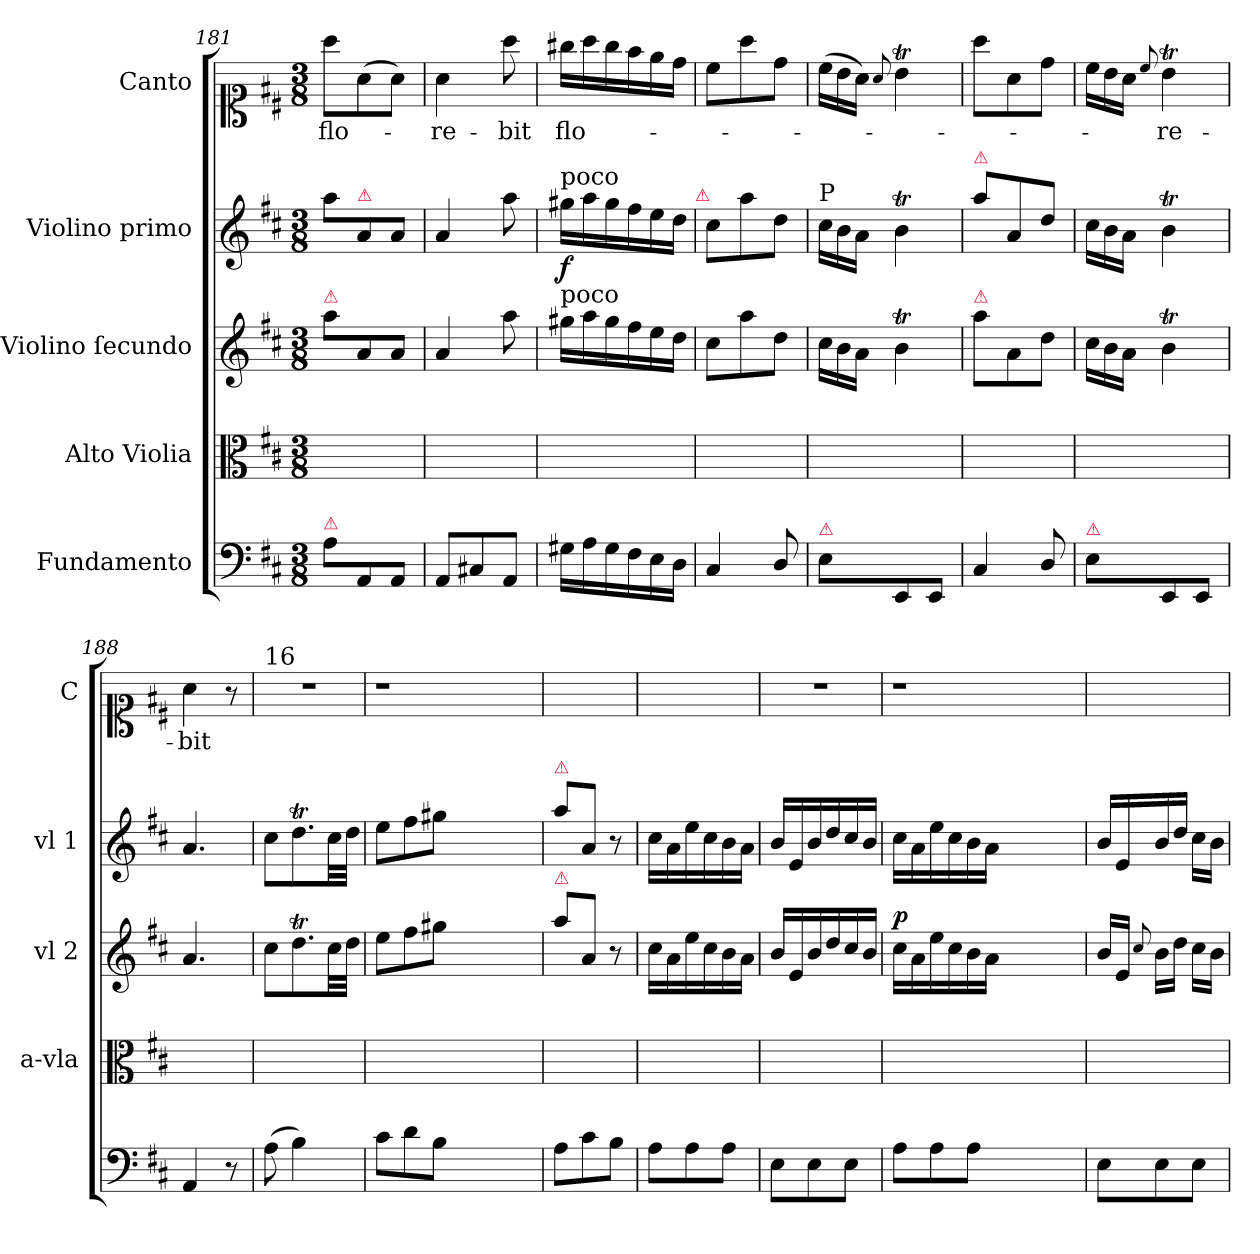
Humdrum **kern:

**kern	**dynam	**kern	**kern	**dynam	**kern	**dynam	**kern	**text
*part5	*part5	*part4	*part3	*part3	*part2	*part2	*part1	*part1
*staff5	*staff5	*staff4	*staff3	*staff3	*staff2	*staff2	*staff1	*staff1
*I"Fundamento	*	*I"Alto Violia	*I"Violino ſecundo	*	*I"Violino primo	*	*I"Canto	*
*	*	*I'a-vla	*I'vl 2	*	*I'vl 1	*	*I'C	*
*clefF4	*	*clefC3	*clefG2	*	*clefG2	*	*clefC1	*
*k[f#c#]	*	*k[f#c#]	*k[f#c#]	*	*k[f#c#]	*	*k[f#c#]	*
*M3/8	*	*M3/8	*M3/8	*	*M3/8	*	*M3/8	*
=181	=181	=181	=181	=181	=181	=181	=181	=181
!	!	!	!LO:TX:a:color=crimson:t=⚠	!	!	!	!	!
!LO:TX:a:color=crimson:t=⚠	!	!	!	!	!	!	!	!
8A\L	.	4.ryy	8aa\L	.	8aa\L	.	8aa\L	flo-
!	!	!	!	!	!LO:TX:a:color=crimson:t=⚠	!	!	!
8AA/	.	.	8a/	.	8a/	.	(8a\	.
8AA/J	.	.	8a/J	.	8a/J	.	8a\J)	.
=182	=182	=182	=182	=182	=182	=182	=182	=182
8AA/L	.	4.ryy	4a/	.	4a/	.	4a\	-re-
8C#X/	.	.	.	.	.	.	.	.
8AA/J	.	.	8aa\	.	8aa\	.	8aa\	-bit
=183	=183	=183	=183	=183	=183	=183	=183	=183
!	!	!	!	!	!LO:TX:a:t=poco	!	!	!
!	!	!	!LO:TX:a:t=poco	!	!	!	!	!
!	!	!	!	!LO:DY:a	!	!	!	!
16G#X\LL	.	4.ryy	16gg#X\LL	for	16gg#X\LL	f	16gg#X\LL	flo-
16A\	.	.	16aa\	.	16aa\	.	16aa\	.
16G#\	.	.	16gg#\	.	16gg#\	.	16gg#\	.
16F#\	.	.	16ff#\	.	16ff#\	.	16ff#\	.
16E\	.	.	16ee\	.	16ee\	.	16ee\	.
16D\JJ	.	.	16dd\JJ	.	16dd\JJ	.	16dd\JJ	.
!	!	!	!	!	!LO:TX:a:color=crimson:t=⚠	!	!	!
=184	=184	=184	=184	=184	=184	=184	=184	=184
4C#/	.	4.ryy	8cc#\L	.	8cc#\L	.	8cc#\L	.
.	.	.	8aa\	.	8aa\	.	8aa\	.
8D/	.	.	8dd\J	.	8dd\J	.	8dd\J	.
=185	=185	=185	=185	=185	=185	=185	=185	=185
*	*	*	*Xtuplet	*	*Xtuplet	*	*Xtuplet	*
!	!	!	!	!	!LO:TX:a:t=P	!	!	!
!LO:TX:a:color=crimson:t=⚠	!	!	!	!	!	!	!	!
8E\L	.	4.ryy	24cc#\LL	.	24cc#\LL	.	(24cc#\LL	.
.	.	.	24b\	.	24b\	.	24b\	.
.	.	.	24a\JJ	.	24a\JJ	.	24a\JJ)	.
.	.	.	.	.	.	.	8qqa/	.
8EE/	.	.	4bT\	.	4bT\	.	4bT\	.
8EE/J	.	.	.	.	.	.	.	.
=186	=186	=186	=186	=186	=186	=186	=186	=186
!	!	!	!	!	!LO:TX:a:color=crimson:t=⚠	!	!	!
!	!	!	!LO:TX:a:color=crimson:t=⚠	!	!	!	!	!
4C#/	.	4.ryy	8aa\L	.	8aa\L	.	8aa\L	.
.	.	.	8a/	.	8a/	.	8a\	.
8D/	.	.	8dd\J	.	8dd/J	.	8dd\J	.
=187	=187	=187	=187	=187	=187	=187	=187	=187
!LO:TX:a:color=crimson:t=⚠	!	!	!	!	!	!	!	!
8E\L	.	4.ryy	24cc#\LL	.	24cc#\LL	.	24cc#\LL	.
.	.	.	24b\	.	24b\	.	24b\	.
.	.	.	24a\JJ	.	24a\JJ	.	24a\JJ	.
.	.	.	.	.	.	.	8qqcc#/	.
8EE/	.	.	4bT\	.	4bT\	.	4bT\	-re-
8EE/J	.	.	.	.	.	.	.	.
=188	=188	=188	=188	=188	=188	=188	=188	=188
!	!LO:DY:a	!	!	!LO:DY:a	!	!LO:DY:a	!	!
4AA/	f&colon;	4.ryy	4.a/	for	4.a/	for	4a\	-bit
8r	.	.	.	.	.	.	8r	.
=189	=189	=189	=189	=189	=189	=189	=189	=189
!	!	!	!	!	!	!	!LO:TX:a:t=16	!
(8A\	.	4.ryy	8cc#\L	.	8cc#\L	.	4.r	.
4B\)	.	.	8.ddT\	.	8.ddT\	.	.	.
.	.	.	32cc#\LL	.	32cc#\LL	.	.	.
.	.	.	32dd\JJJ	.	32dd\JJJ	.	.	.
=190	=190	=190	=190	=190	=190	=190	=190	=190
8c#\L	.	4.ryy	8ee\L	.	8ee\L	.	8%9r	.
8d\	.	.	8ff#\	.	8ff#\	.	.	.
8B\J	.	.	8gg#X\J	.	8gg#X\J	.	.	.
2.ryy	.	2.ryy	2.ryy	.	2.ryy	.	.	.
=191	=191	=191	=191	=191	=191	=191	=191	=191
!	!	!	!	!	!LO:TX:a:color=crimson:t=⚠	!	!	!
!	!	!	!LO:TX:a:color=crimson:t=⚠	!	!	!	!	!
8A\L	.	4.ryy	8aa\L	.	8aa\L	.	4.ryy	.
8c#\	.	.	8a/J	.	8a/J	.	.	.
8B\J	.	.	8r	.	8r	.	.	.
=192	=192	=192	=192	=192	=192	=192	=192	=192
8A\L	.	4.ryy	16cc#\LL	.	16cc#\LL	.	4.ryy	.
.	.	.	16a\	.	16a\	.	.	.
8A\	.	.	16ee\	.	16ee\	.	.	.
.	.	.	16cc#\	.	16cc#\	.	.	.
8A\J	.	.	16b\	.	16b\	.	.	.
.	.	.	16a\JJ	.	16a\JJ	.	.	.
=193	=193	=193	=193	=193	=193	=193	=193	=193
8E\L	.	4.ryy	16b/LL	.	16b/LL	.	4.r	.
.	.	.	16e/	.	16e/	.	.	.
8E\	.	.	16b/	.	16b/	.	.	.
.	.	.	16dd/	.	16dd/	.	.	.
8E\J	.	.	16cc#/	.	16cc#/	.	.	.
.	.	.	16b/JJ	.	16b/JJ	.	.	.
=194	=194	=194	=194	=194	=194	=194	=194	=194
!	!	!	!	!LO:DY:a	!	!LO:DY:a	!	!
8A\L	.	4.ryy	16cc#\LL	p	16cc#\LL	p&colon;	8%9r	.
.	.	.	16a\	.	16a\	.	.	.
8A\	.	.	16ee\	.	16ee\	.	.	.
.	.	.	16cc#\	.	16cc#\	.	.	.
8A\J	.	.	16b\	.	16b\	.	.	.
.	.	.	16a\JJ	.	16a\JJ	.	.	.
2.ryy	.	2.ryy	2.ryy	.	2.ryy	.	.	.
=195	=195	=195	=195	=195	=195	=195	=195	=195
8E\L	.	4.ryy	16b/LL	.	16b/LL	.	4.ryy	.
.	.	.	16e/JJ	.	16e/	.	.	.
.	.	.	8qqcc#/	.	.	.	.	.
8E\	.	.	16b\LL	.	16b/	.	.	.
.	.	.	16dd\JJ	.	16dd/JJ	.	.	.
8E\J	.	.	16cc#\LL	.	16cc#\LL	.	.	.
.	.	.	16b\JJ	.	16b\JJ	.	.	.
=	=	=	=	=	=	=	=	=
*-	*-	*-	*-	*-	*-	*-	*-	*-
